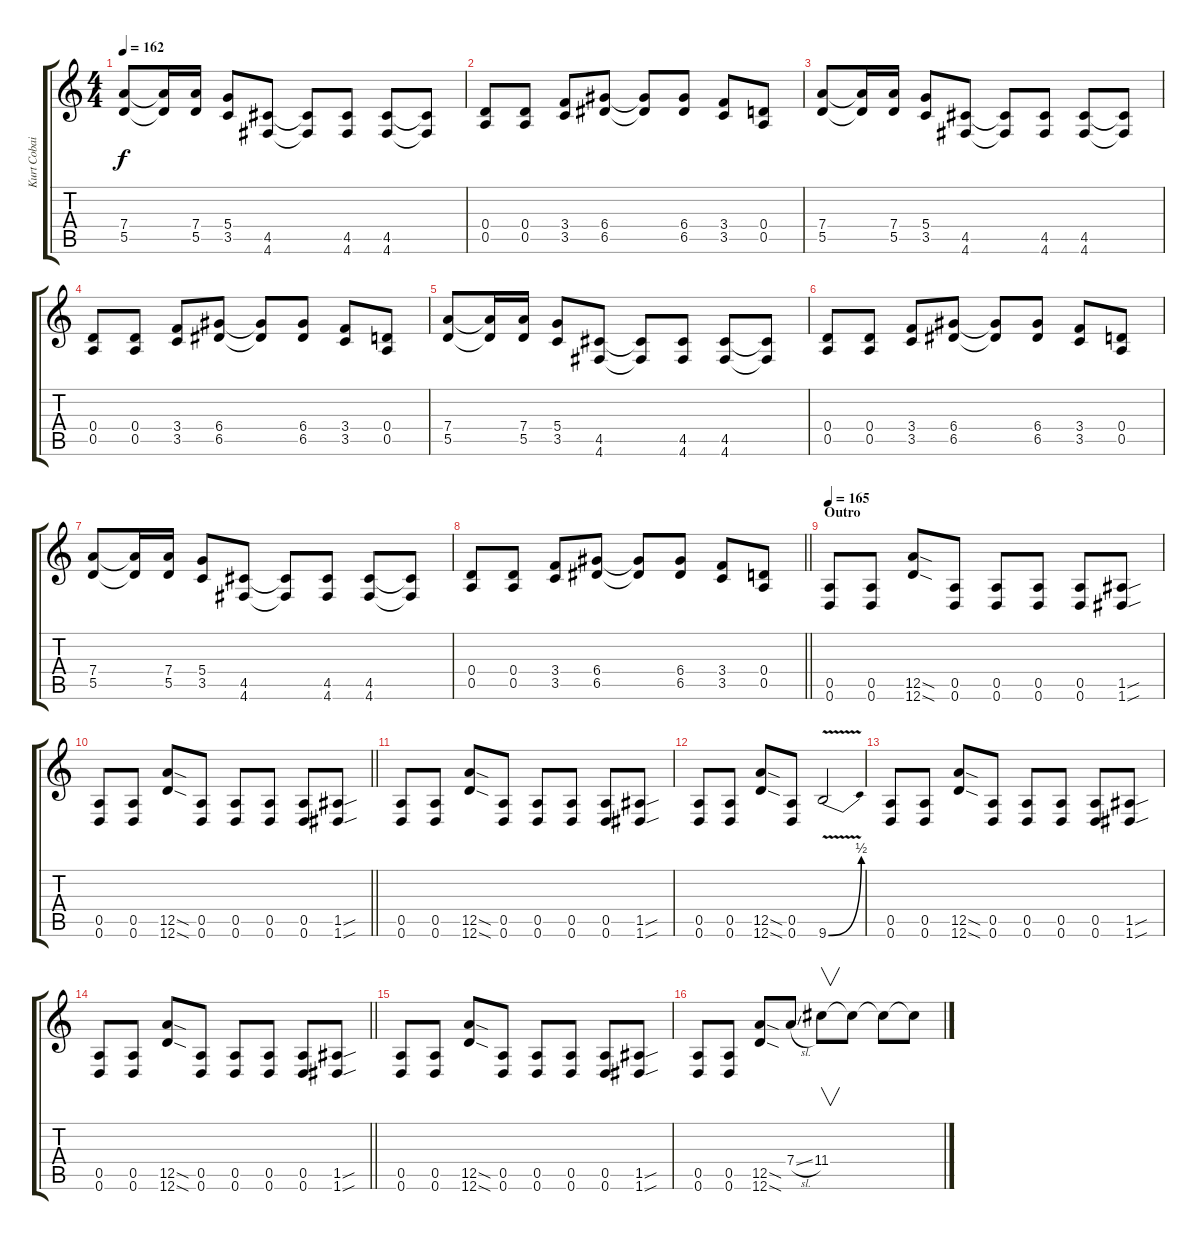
\track ("Kurt Cobain" "Kurt Cobai") {instrument overdrivenguitar}
\staff {score tabs}
\tuning (E4 B3 G3 D3 A2 D2) {hide}
\ts (4 4)
\tempo 162
\clef g2
\ks c
(7.4 5.5).8{dy f} (7.4{t} 5.5{t}).16 (7.4 5.5).16 (5.4 3.5).8 (4.5 4.6).8 (4.5{t} 4.6{t}).8 (4.5 4.6).8 (4.5 4.6).8 (4.5{t} 4.6{t}).8 |
(0.4 0.5).8 (0.4 0.5).8 (3.4 3.5).8 (6.4 6.5).8 (6.4{t} 6.5{t}).8 (6.4 6.5).8 (3.4 3.5).8 (0.4 0.5).8 |
(7.4 5.5).8 (7.4{t} 5.5{t}).16 (7.4 5.5).16 (5.4 3.5).8 (4.5 4.6).8 (4.5{t} 4.6{t}).8 (4.5 4.6).8 (4.5 4.6).8 (4.5{t} 4.6{t}).8 |
(0.4 0.5).8 (0.4 0.5).8 (3.4 3.5).8 (6.4 6.5).8 (6.4{t} 6.5{t}).8 (6.4 6.5).8 (3.4 3.5).8 (0.4 0.5).8 |
(7.4 5.5).8 (7.4{t} 5.5{t}).16 (7.4 5.5).16 (5.4 3.5).8 (4.5 4.6).8 (4.5{t} 4.6{t}).8 (4.5 4.6).8 (4.5 4.6).8 (4.5{t} 4.6{t}).8 |
(0.4 0.5).8 (0.4 0.5).8 (3.4 3.5).8 (6.4 6.5).8 (6.4{t} 6.5{t}).8 (6.4 6.5).8 (3.4 3.5).8 (0.4 0.5).8 |
(7.4 5.5).8 (7.4{t} 5.5{t}).16 (7.4 5.5).16 (5.4 3.5).8 (4.5 4.6).8 (4.5{t} 4.6{t}).8 (4.5 4.6).8 (4.5 4.6).8 (4.5{t} 4.6{t}).8 |
\barLineRight lightlight
(0.4 0.5).8 (0.4 0.5).8 (3.4 3.5).8 (6.4 6.5).8 (6.4{t} 6.5{t}).8 (6.4 6.5).8 (3.4 3.5).8 (0.4 0.5).8 |
\section ("" "Outro")
\tempo 165
(0.5 0.6).8 (0.5 0.6).8 (12.5{sod} 12.6{sod}).8 (0.5 0.6).8 (0.5 0.6).8 (0.5 0.6).8 (0.5 0.6).8 (1.5{sou} 1.6{sou}).8 |
\barLineRight lightlight
(0.5 0.6).8 (0.5 0.6).8 (12.5{sod} 12.6{sod}).8 (0.5 0.6).8 (0.5 0.6).8 (0.5 0.6).8 (0.5 0.6).8 (1.5{sou} 1.6{sou}).8 |
(0.5 0.6).8 (0.5 0.6).8 (12.5{sod} 12.6{sod}).8 (0.5 0.6).8 (0.5 0.6).8 (0.5 0.6).8 (0.5 0.6).8 (1.5{sou} 1.6{sou}).8 |
(0.5 0.6).8 (0.5 0.6).8 (12.5{sod} 12.6{sod}).8 (0.5 0.6).8 9.6{be (bend 0 0 60 2) v}.2 |
(0.5 0.6).8 (0.5 0.6).8 (12.5{sod} 12.6{sod}).8 (0.5 0.6).8 (0.5 0.6).8 (0.5 0.6).8 (0.5 0.6).8 (1.5{sou} 1.6{sou}).8 |
\barLineRight lightlight
(0.5 0.6).8 (0.5 0.6).8 (12.5{sod} 12.6{sod}).8 (0.5 0.6).8 (0.5 0.6).8 (0.5 0.6).8 (0.5 0.6).8 (1.5{sou} 1.6{sou}).8 |
(0.5 0.6).8 (0.5 0.6).8 (12.5{sod} 12.6{sod}).8 (0.5 0.6).8 (0.5 0.6).8 (0.5 0.6).8 (0.5 0.6).8 (1.5{sou} 1.6{sou}).8 |
(0.5 0.6).8 (0.5 0.6).8 (12.5{sod} 12.6{sod}).8 7.4{sl}.8 11.4.8{v} 11.4{t}.8 11.4{t}.8 11.4{t}.8
